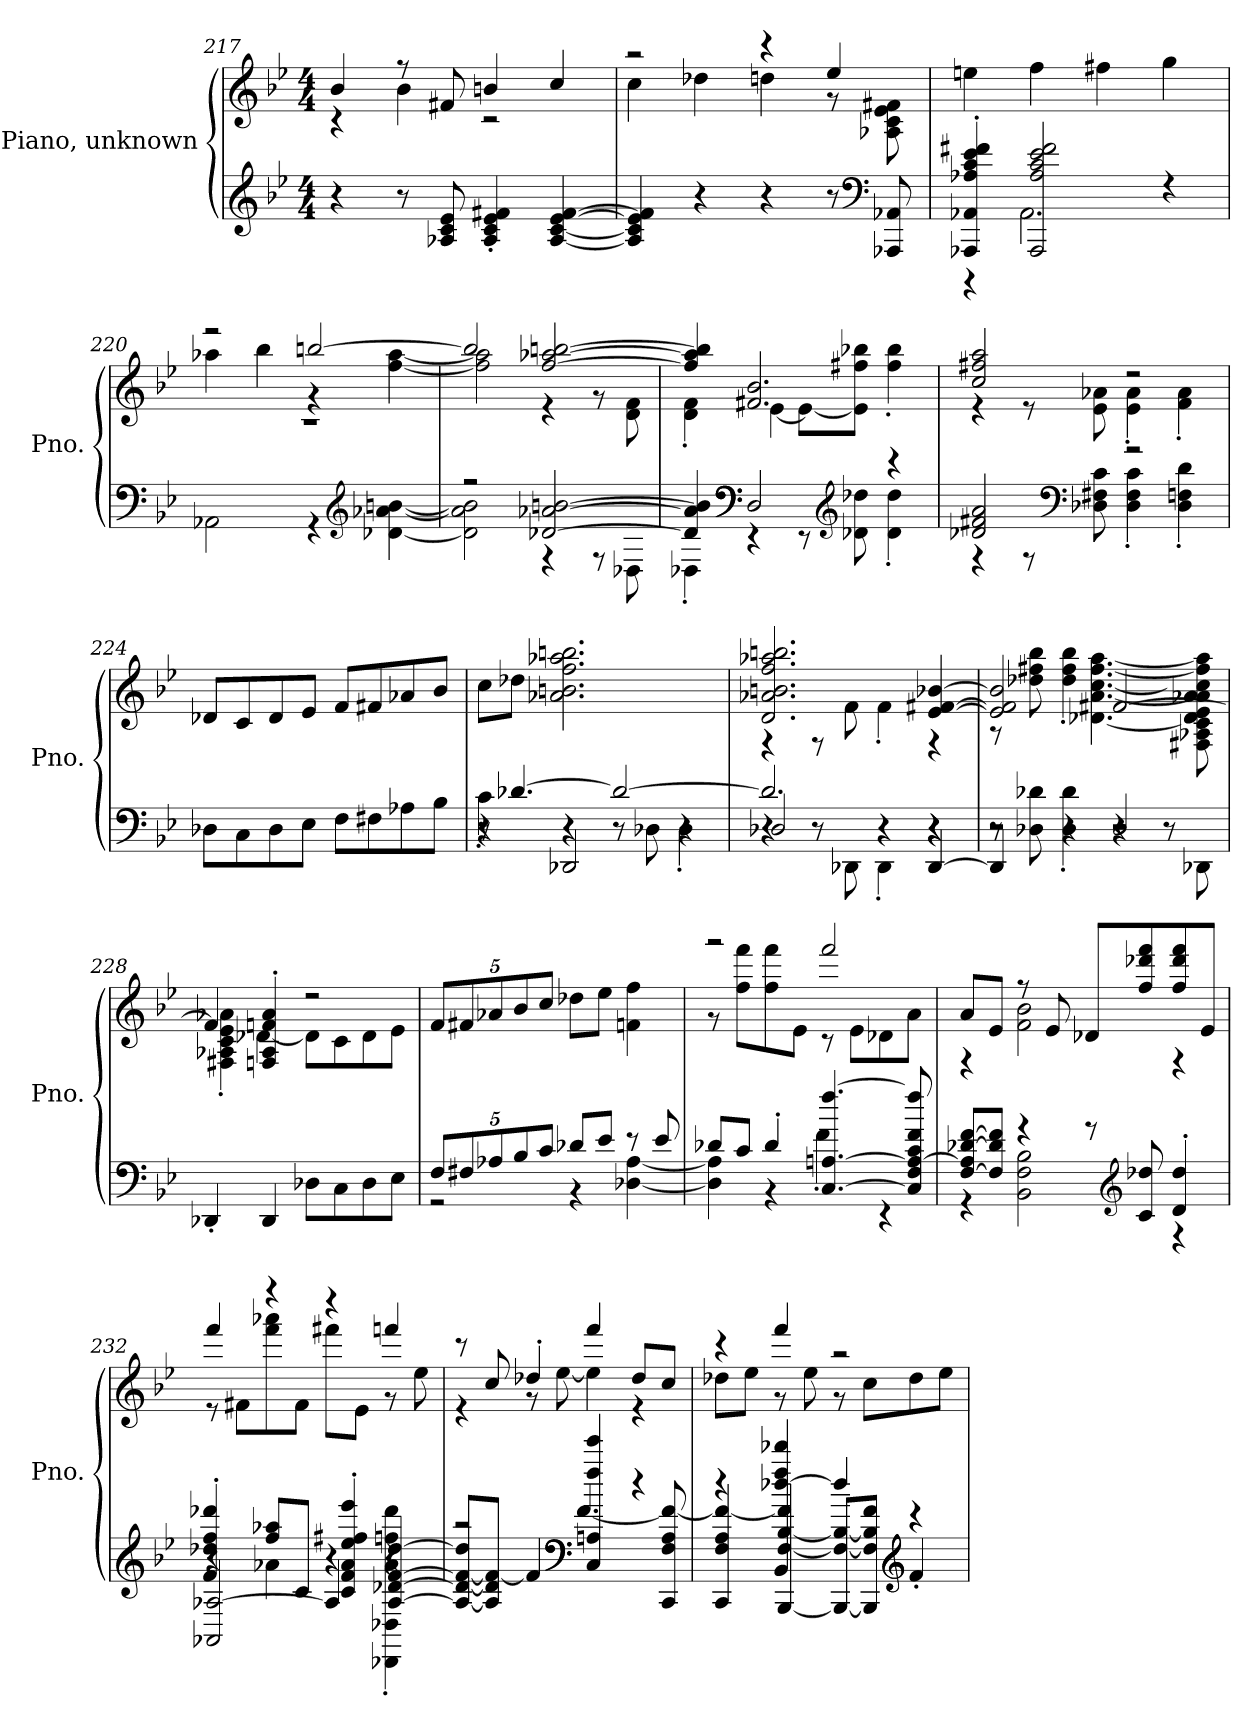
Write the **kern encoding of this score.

**kern	**kern
*part1	*part1
*staff2	*staff1
*I"Piano, unknown	*
*I'Pno.	*
!!LO:LB:g=z
*clefG2	*clefG2
*k[b-e-]	*k[b-e-]
*M4/4	*M4/4
=217	=217
*	*^
4r	4b-/	4r
8r	8r	4b-\
8A-X/ 8c/ 8e-/	8f#X/	.
4A-/' 4c/' 4e-/' 4f#X/'	4bn/	2r
[4A-/ [4c/ [4e-/ [4f#/	4cc/	.
=218	=218	=218
4A-/] 4c/] 4e-/] 4f#/]	2r	4cc\
4r	.	4dd-X\
4r	4r	4ddn\
8r	4ee-/	8r
*clefF4	*	*
8AAA-X/ 8AA-X/	.	8A-X\ 8c\ 8e-\ 8f#X\
*	*v	*v
=219	=219
*^	*
4AAA-X/' 4AA-X/' 4A-X/' 4c/' 4e-/' 4f#X/'	4r	4een\
2AAA-/ 2A-/ 2c/ 2e-/ 2f#/	2.AA-\	4ff\
.	.	4ff#X\
4r	.	4gg\
=220	=220	=220
*	*	*^
1r	2AA-X\	2r	4aa-X\
.	.	.	4bb-\
.	4r	[2bbn/	4r
*clefG2	*	*	*
.	[4d-X\ [4a-X\ [4bn\	.	[4ff\ [4aa-\
!!LO:LB:g=z	!!
=221	=221	=221	=221
2r	2d-\] 2a-\] 2b\]	2bb/]	2ff\] 2aa-\]
[2d-X/ [2a-X/ [2bn/	4r	[2ff/ [2aa-X/ [2bbn/	4r
.	8r	.	8r
.	8D-X\	.	8d\ 8f\
=222	=222	=222	=222
4d-/] 4a-/] 4b/]	4D-X'\	4ff/] 4aa-/] 4bb/]	4d\' 4f\'
*clefF4	*	*	*
2D-/	4r	2.f#X/ 2.b-/	[4e-\
.	8r	.	8e-\L_
*clefG2	*	*	*
.	8d-X\ 8dd-X\	.	8e-\] 8ff#X\ 8bb-X\J
4r	4d-\' 4dd-\'	.	4ff#\' 4bb-\'
=223	=223	=223	=223
2d-X/ 2f#X/ 2a/	4r	2cc/ 2ff#X/ 2aa/	4r
.	8r	.	8r
*clefF4	*	*	*
.	8D-X\ 8F#X\ 8c\	.	8e-\ 8a-X\
2r	4D-\' 4F#\' 4c\'	2r	4e-\' 4a-\'
.	4D-\' 4Fn\' 4d-\'	.	4f\' 4a-\'
*v	*v	*	*
*	*v	*v
=224	=224
8D-X\L	8d-X/L
8C\	8c/
8D-\	8d-/
8E-\J	8e-/J
8F\L	8f/L
8F#X\	8f#X/
8A-X\	8a-X/
8B-\J	8b-/J
!!LO:PB:g=z
=225	=225
*^	*
*	*^	*
8r	4c'\	4r	8cc\L
[4.d-X/	.	.	8dd-X\J
.	4r	2DD-X/	2.a-X\ 2.bn\ 2.ff\ 2.aa-X\ 2.bbn\
2d-/_	8r	.	.
.	8D-X\	.	.
.	4D-'\	4r	.
=226	=226	=226	=226
*	*	*	*^
2.d-/]	4r	2D-X/	2.d/ 2.a-X/ 2.bn/ 2.ff/ 2.aa-X/ 2.bbn/	4r
.	8r	.	.	8r
.	8DD-X\	.	.	8f\
.	4DD-'\	4r	.	4f'\
4r	4r	[4DD-/	[4e-/ [4f#X/ [4b-X/	4r
=227	=227	=227	=227	=227
2r	8r	4DD-/]	2e-/] 2f#/] 2b-/]	8r
.	8D-X\ 8d-X\	.	.	8dd-X\ 8ff#X\ 8bb-\
.	4D-\' 4d-\'	4r	.	4dd-\' 4ff#\' 4bb-\'
2D-/	4r	2r	[2f#X/	[4.d-X\ [4.a\ [4.cc\ [4.ff#\ [4.aa\
.	8r	.	.	.
.	8DD-X\	.	.	8F#X\ 8A-X\ 8c\ 8d-\] 8e-\ 8a-X\ 8a\] 8cc\] 8ff#\] 8aa\]
*v	*v	*v	*	*
!!LO:LB:g=z	!!
=228	=228	=228
4DD-X'/	4f#/]	4F#X\' 4A-X\' 4c\' 4e-\' 4a-X\'
4DD-/	4Fn/' 4A-/' 4fn/' 4a-/'	[4d-X\
8D-X\L	2r	8d-\L]
8C\	.	8c\
8D-\	.	8d-\
8E-\J	.	8e-\J
*	*v	*v
=229	=229
*Xbrackettup	*Xbrackettup
*^	*
10F/L	2r	10f/L
10F#X/	.	10f#X/
10A-X/	.	10a-X/
10B-/	.	10b-/
10c/J	.	10cc/J
8d-X/L	4r	8dd-X\L
8e-/J	.	8ee-\J
8r	[4D-X\ [4A-\	4fn\ 4ff\
8e-/	.	.
=230	=230	=230
*	*	*^
8d-X/L	4D-\] 4A-\]	2r	8r
8c/J	.	.	8ff\ 8fff\L
4d-'/	4r	.	8ff\ 8fff\
.	.	.	8e-\J
[4.C/ [4.An/ [4.ff/	4f'\	2fff/	8r
.	.	.	8e-\L
.	4r	.	8d-X\
8C/] 8F/ 8A/_ 8c/ 8f/ 8ff/]	.	.	8a\J
!!LO:LB:g=z	!!
=231	=231	=231	=231
[8F/ 8A/] [8d-X/ [8f/L	4r	8a/L	4r
8F/] 8d-/] 8f/]J	.	8e-/J	.
4r	2BB-\ 2F\ 2B-\	8r	2f\ 2b-\
.	.	8e-/	.
8r	.	8d-X/L	.
*clefG2	*	*	*
8c/ 8dd-X/	.	8ff/ 8ddd-X/ 8fff/	.
4d-/' 4dd-/'	4r	8ff/ 8ddd-/ 8fff/	4r
.	.	8e-/J	.
=232	=232	=232	=232
*	*^	*	*
2AA-X/ [2A-X/	4r	4f/' 4dd-X/' 4ff/' 4ddd-X/'	4fff/	8r
.	.	.	.	8f#X\L
.	4a-X\	8ff/ 8aa-X/L	4r	8fff\ 8aaa-X\
.	.	8c/J	.	8f#\J
4A-/]	4r	4c/' 4f/' 4a-/' 4ee-/' 4ff#X/' 4eee-/'	4r	8fff#X\L
.	.	.	.	8e-\J
4r	4DD-X\' 4D-X\' 4a-\' 4ffn\' 4ddd-\'	[4A-/ [4d-X/ [4f/ [4dd-/	4fffn/	8r
.	.	.	.	8ee-\
*	*v	*v	*	*
=233	=233	=233	=233
2r	8A-/_ 8d-/_ 8f/_ 8dd-/]L	8r	4r
.	8A-/] 8d-/] 8f/_J	8cc/	.
.	4f/]	4dd-X'/	8r
.	.	.	[8ee-\
*clefF4	*	*	*
4C/ 4An/ 4ff/ 4eee-/	[4.f/	4fff/	4ee-\]
4r	.	8dd-/L	4r
.	8CC/ 8F/ 8A/ 8f/_	8cc/J	.
!!LO:LB:g=z	!!
=234	=234	=234	=234
4r	4CC/ 4F/ 4A/ 4f/_	4r	8dd-X\L
.	.	.	8ee-\J
4BB-/ [4dd-X/ 4ff/ 4ddd-X/	[4BBB-/ [4F/ [4B-/ 4f/]	4fff/	8r
.	.	.	8ee-\
4dd-/]	8BBB-/_ 8F/_ 8B-/_L	2r	8r
.	8BBB-/] 8F/] 8B-/] 8f/J	.	8cc\L
*clefG2	*	*	*
4r	4f'/	.	8dd-\
.	.	.	8ee-\J
*v	*v	*	*
*	*v	*v
=	=
*-	*-
